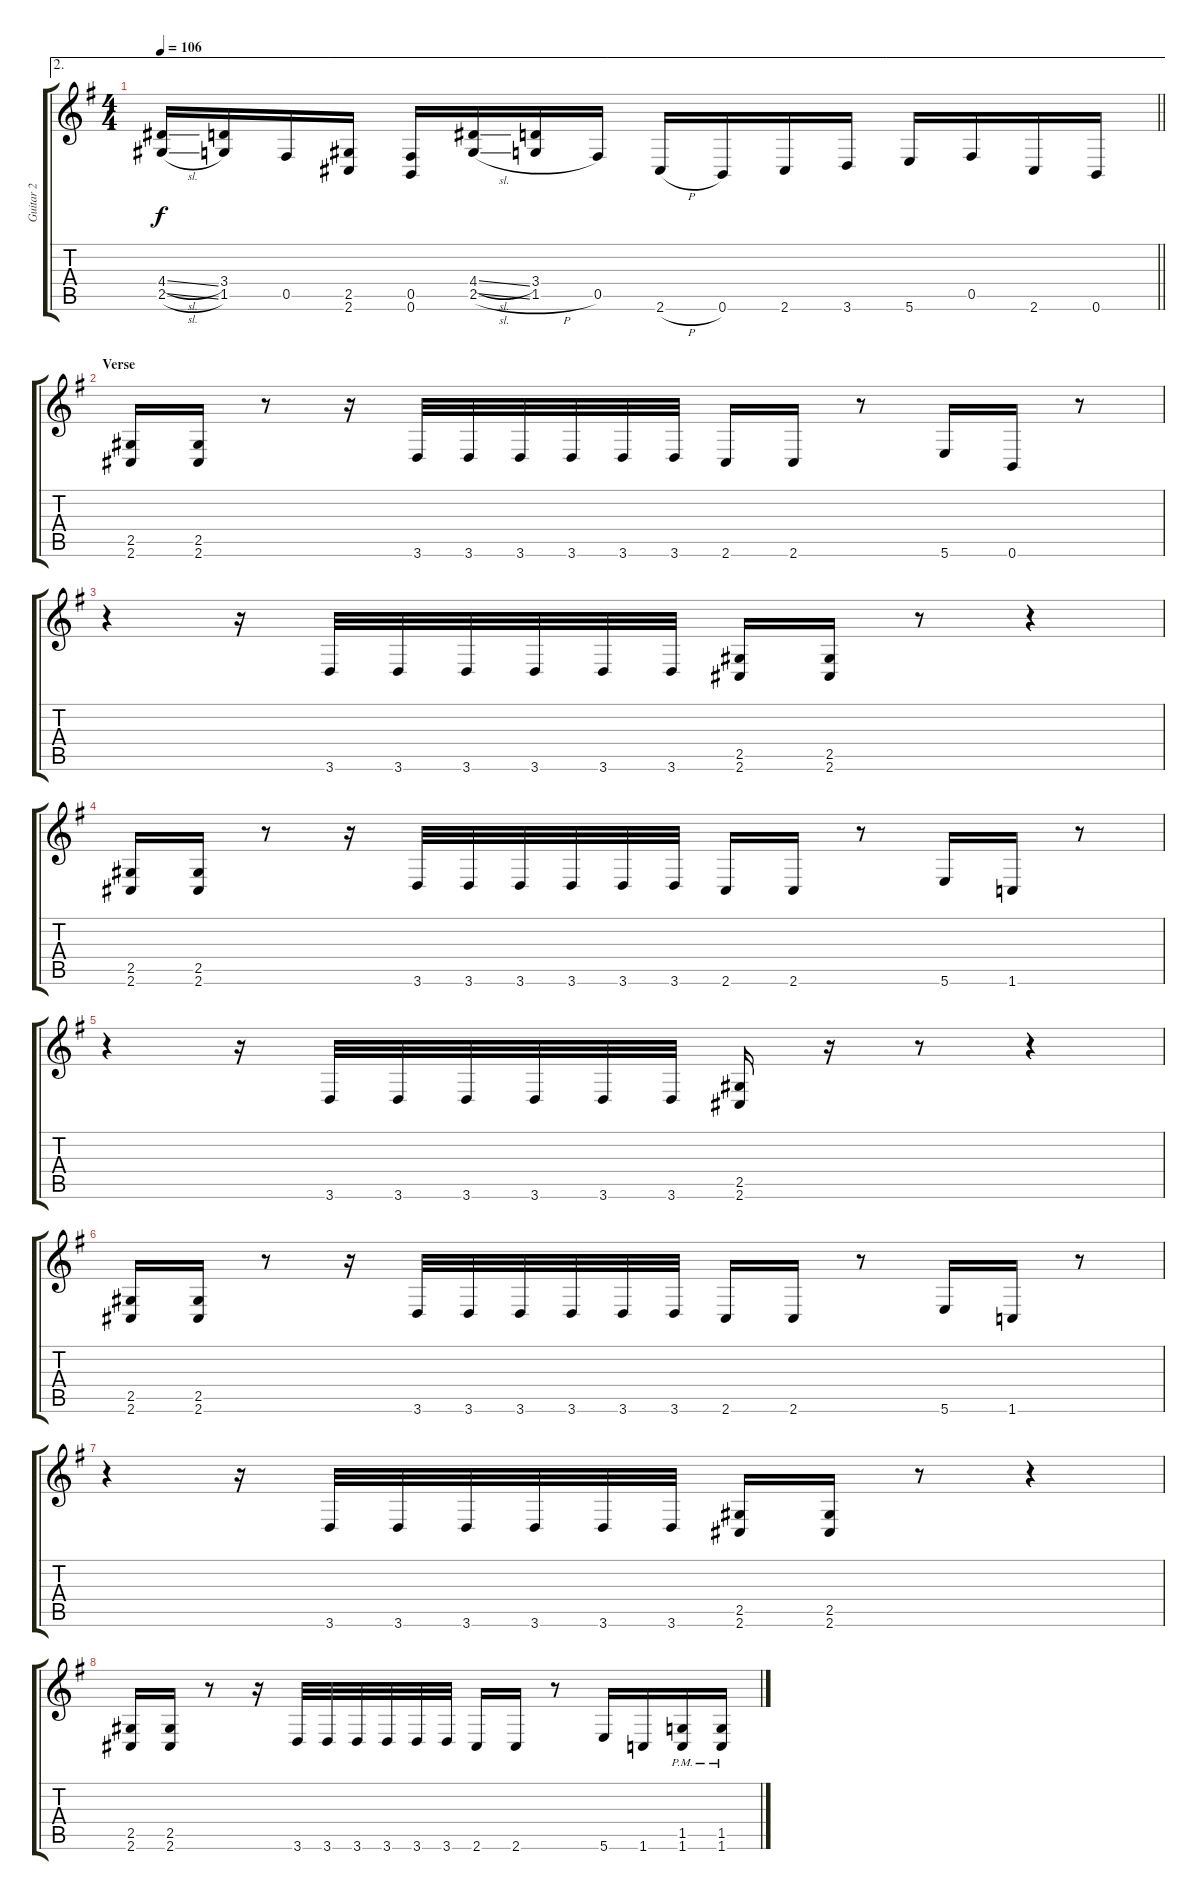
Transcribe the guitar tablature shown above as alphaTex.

\track ("Guitar 2" "Guitar 2") {instrument distortionguitar}
\staff {score tabs}
\tuning (Db4 Ab3 E3 B2 Gb2 B1) {hide}
\ae 2
\ts (4 4)
\tempo 106
\clef g2
\barLineRight lightlight
\ks g
(4.4{sl t} 2.5{sl t}).16{dy f} (3.4 1.5).16 0.5.16 (2.5 2.6).16 (0.5 0.6).16 (4.4{sl} 2.5{sl}).16 (3.4 1.5{h}).16 0.5.16 2.6{h}.16 0.6.16 2.6.16 3.6.16 5.6.16 0.5.16 2.6.16 0.6.16 |
\section ("" "Verse")
(2.5 2.6).16 (2.5 2.6).16 r.8 r.16 3.6.32 3.6.32 3.6.32 3.6.32 3.6.32 3.6.32 2.6.16 2.6.16 r.8 5.6.16 0.6.16 r.8 |
r.4 r.16 3.6.32 3.6.32 3.6.32 3.6.32 3.6.32 3.6.32 (2.5 2.6).16 (2.5 2.6).16 r.8 r.4 |
(2.5 2.6).16 (2.5 2.6).16 r.8 r.16 3.6.32 3.6.32 3.6.32 3.6.32 3.6.32 3.6.32 2.6.16 2.6.16 r.8 5.6.16 1.6.16 r.8 |
r.4 r.16 3.6.32 3.6.32 3.6.32 3.6.32 3.6.32 3.6.32 (2.5 2.6).16 r.16 r.8 r.4 |
(2.5 2.6).16 (2.5 2.6).16 r.8 r.16 3.6.32 3.6.32 3.6.32 3.6.32 3.6.32 3.6.32 2.6.16 2.6.16 r.8 5.6.16 1.6.16 r.8 |
r.4 r.16 3.6.32 3.6.32 3.6.32 3.6.32 3.6.32 3.6.32 (2.5 2.6).16 (2.5 2.6).16 r.8 r.4 |
(2.5 2.6).16 (2.5 2.6).16 r.8 r.16 3.6.32 3.6.32 3.6.32 3.6.32 3.6.32 3.6.32 2.6.16 2.6.16 r.8 5.6.16 1.6.16 (1.5{pm} 1.6{pm}).16 (1.5{pm} 1.6{pm}).16
